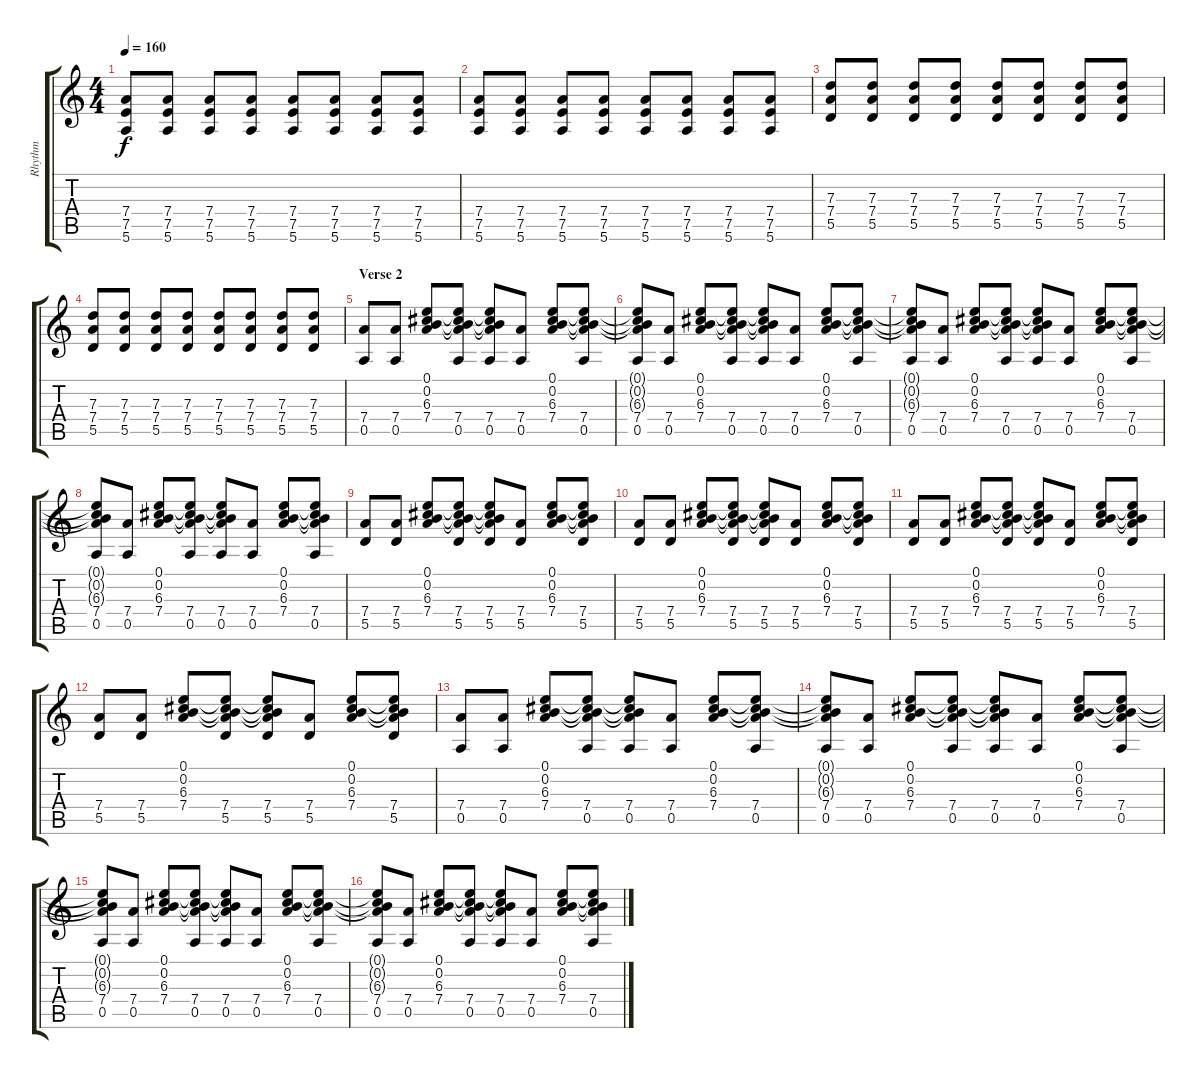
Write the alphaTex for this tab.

\track ("Rhythm" "Rhythm") {instrument acousticguitarsteel}
\staff {score tabs}
\tuning (E4 B3 G3 D3 A2 E2) {hide}
\ts (4 4)
\tempo 160
\clef g2
\ks c
(7.4 7.5 5.6).8{dy f} (7.4 7.5 5.6).8 (7.4 7.5 5.6).8 (7.4 7.5 5.6).8 (7.4 7.5 5.6).8 (7.4 7.5 5.6).8 (7.4 7.5 5.6).8 (7.4 7.5 5.6).8 |
(7.4 7.5 5.6).8 (7.4 7.5 5.6).8 (7.4 7.5 5.6).8 (7.4 7.5 5.6).8 (7.4 7.5 5.6).8 (7.4 7.5 5.6).8 (7.4 7.5 5.6).8 (7.4 7.5 5.6).8 |
(7.3 7.4 5.5).8 (7.3 7.4 5.5).8 (7.3 7.4 5.5).8 (7.3 7.4 5.5).8 (7.3 7.4 5.5).8 (7.3 7.4 5.5).8 (7.3 7.4 5.5).8 (7.3 7.4 5.5).8 |
(7.3 7.4 5.5).8 (7.3 7.4 5.5).8 (7.3 7.4 5.5).8 (7.3 7.4 5.5).8 (7.3 7.4 5.5).8 (7.3 7.4 5.5).8 (7.3 7.4 5.5).8 (7.3 7.4 5.5).8 |
\section ("" "Verse 2")
(7.4 0.5).8{instrument acousticguitarsteel} (7.4 0.5).8 (0.1 0.2 6.3 7.4).8 (0.1{t} 0.2{t} 6.3{t} 7.4 0.5).8 (0.1{t} 0.2{t} 6.3{t} 7.4 0.5).8 (7.4 0.5).8 (0.1 0.2 6.3 7.4).8 (0.1{t} 0.2{t} 6.3{t} 7.4 0.5).8 |
(0.1{t} 0.2{t} 6.3{t} 7.4 0.5).8 (7.4 0.5).8 (0.1 0.2 6.3 7.4).8 (0.1{t} 0.2{t} 6.3{t} 7.4 0.5).8 (0.1{t} 0.2{t} 6.3{t} 7.4 0.5).8 (7.4 0.5).8 (0.1 0.2 6.3 7.4).8 (0.1{t} 0.2{t} 6.3{t} 7.4 0.5).8 |
(0.1{t} 0.2{t} 6.3{t} 7.4 0.5).8 (7.4 0.5).8 (0.1 0.2 6.3 7.4).8 (0.1{t} 0.2{t} 6.3{t} 7.4 0.5).8 (0.1{t} 0.2{t} 6.3{t} 7.4 0.5).8 (7.4 0.5).8 (0.1 0.2 6.3 7.4).8 (0.1{t} 0.2{t} 6.3{t} 7.4 0.5).8 |
(0.1{t} 0.2{t} 6.3{t} 7.4 0.5).8 (7.4 0.5).8 (0.1 0.2 6.3 7.4).8 (0.1{t} 0.2{t} 6.3{t} 7.4 0.5).8 (0.1{t} 0.2{t} 6.3{t} 7.4 0.5).8 (7.4 0.5).8 (0.1 0.2 6.3 7.4).8 (0.1{t} 0.2{t} 6.3{t} 7.4 0.5).8 |
(7.4 5.5).8 (7.4 5.5).8 (0.1 0.2 6.3 7.4).8 (0.1{t} 0.2{t} 6.3{t} 7.4 5.5).8 (0.1{t} 0.2{t} 6.3{t} 7.4 5.5).8 (7.4 5.5).8 (0.1 0.2 6.3 7.4).8 (0.1{t} 0.2{t} 6.3{t} 7.4 5.5).8 |
(7.4 5.5).8 (7.4 5.5).8 (0.1 0.2 6.3 7.4).8 (0.1{t} 0.2{t} 6.3{t} 7.4 5.5).8 (0.1{t} 0.2{t} 6.3{t} 7.4 5.5).8 (7.4 5.5).8 (0.1 0.2 6.3 7.4).8 (0.1{t} 0.2{t} 6.3{t} 7.4 5.5).8 |
(7.4 5.5).8 (7.4 5.5).8 (0.1 0.2 6.3 7.4).8 (0.1{t} 0.2{t} 6.3{t} 7.4 5.5).8 (0.1{t} 0.2{t} 6.3{t} 7.4 5.5).8 (7.4 5.5).8 (0.1 0.2 6.3 7.4).8 (0.1{t} 0.2{t} 6.3{t} 7.4 5.5).8 |
(7.4 5.5).8 (7.4 5.5).8 (0.1 0.2 6.3 7.4).8 (0.1{t} 0.2{t} 6.3{t} 7.4 5.5).8 (0.1{t} 0.2{t} 6.3{t} 7.4 5.5).8 (7.4 5.5).8 (0.1 0.2 6.3 7.4).8 (0.1{t} 0.2{t} 6.3{t} 7.4 5.5).8 |
(7.4 0.5).8 (7.4 0.5).8 (0.1 0.2 6.3 7.4).8 (0.1{t} 0.2{t} 6.3{t} 7.4 0.5).8 (0.1{t} 0.2{t} 6.3{t} 7.4 0.5).8 (7.4 0.5).8 (0.1 0.2 6.3 7.4).8 (0.1{t} 0.2{t} 6.3{t} 7.4 0.5).8 |
(0.1{t} 0.2{t} 6.3{t} 7.4 0.5).8 (7.4 0.5).8 (0.1 0.2 6.3 7.4).8 (0.1{t} 0.2{t} 6.3{t} 7.4 0.5).8 (0.1{t} 0.2{t} 6.3{t} 7.4 0.5).8 (7.4 0.5).8 (0.1 0.2 6.3 7.4).8 (0.1{t} 0.2{t} 6.3{t} 7.4 0.5).8 |
(0.1{t} 0.2{t} 6.3{t} 7.4 0.5).8 (7.4 0.5).8 (0.1 0.2 6.3 7.4).8 (0.1{t} 0.2{t} 6.3{t} 7.4 0.5).8 (0.1{t} 0.2{t} 6.3{t} 7.4 0.5).8 (7.4 0.5).8 (0.1 0.2 6.3 7.4).8 (0.1{t} 0.2{t} 6.3{t} 7.4 0.5).8 |
(0.1{t} 0.2{t} 6.3{t} 7.4 0.5).8 (7.4 0.5).8 (0.1 0.2 6.3 7.4).8 (0.1{t} 0.2{t} 6.3{t} 7.4 0.5).8 (0.1{t} 0.2{t} 6.3{t} 7.4 0.5).8 (7.4 0.5).8 (0.1 0.2 6.3 7.4).8 (0.1{t} 0.2{t} 6.3{t} 7.4 0.5).8
